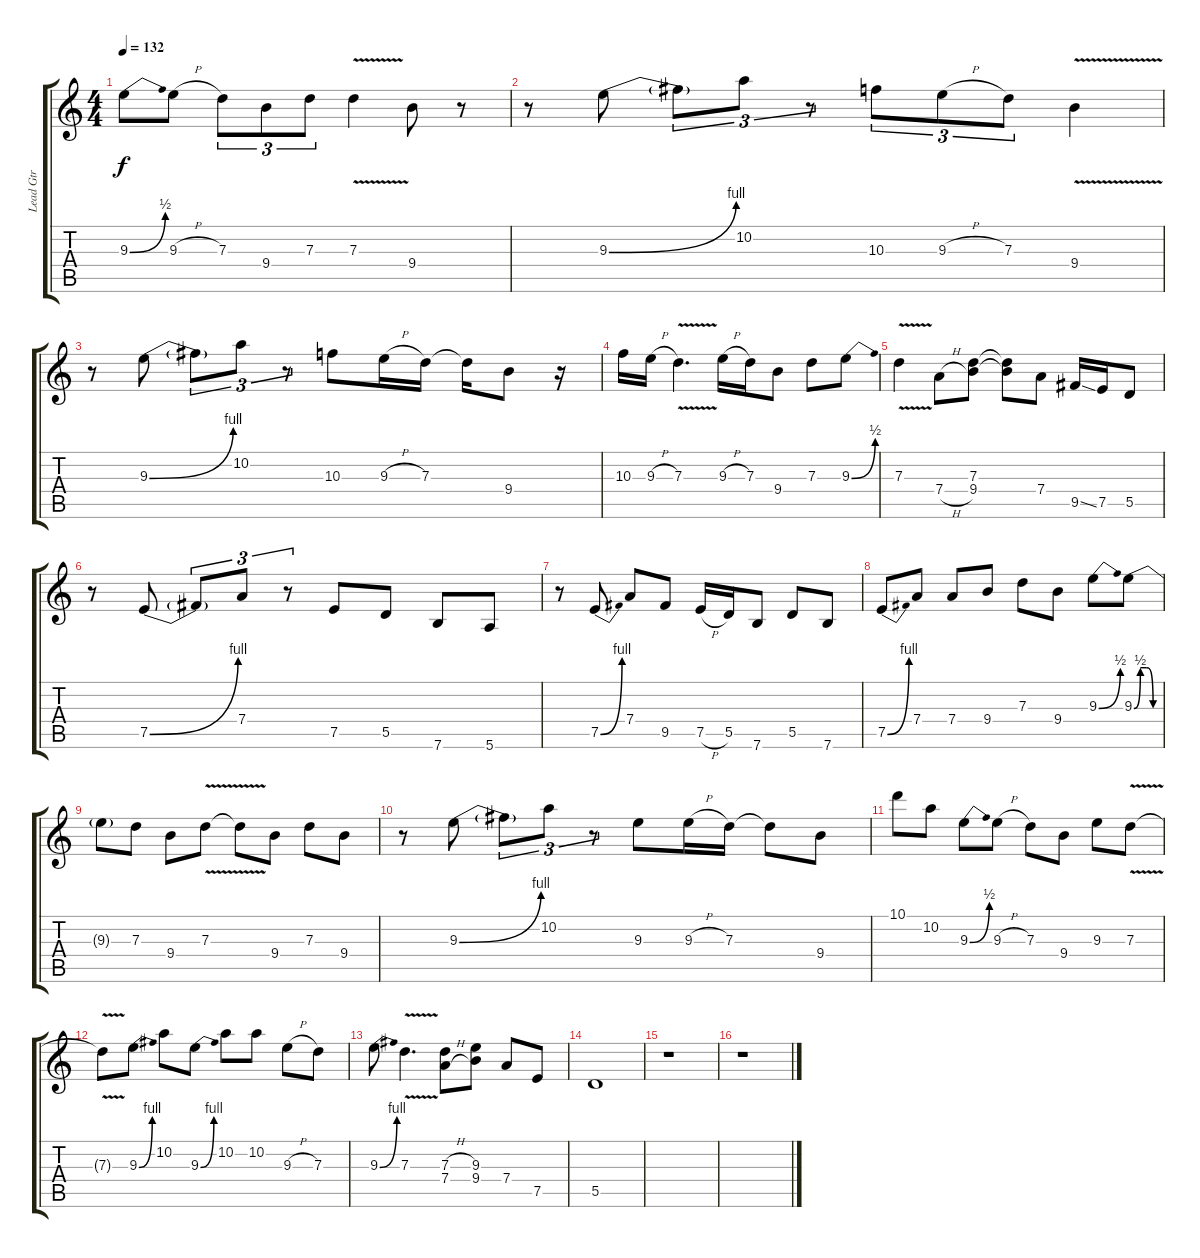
\track ("Lead Gtr" "Lead Gtr") {instrument distortionguitar}
\staff {score tabs}
\tuning (E4 B3 G3 D3 A2 E2) {hide}
\ts (4 4)
\tempo 132
\clef g2
\ks c
9.3{be (bend 0 0 60 2)}.8{dy f} 9.3{h}.8 7.3.8{tu (3 2)} 9.4.8{tu (3 2)} 7.3.8{tu (3 2)} 7.3{v}.4 9.4.8 r.8 |
r.8 9.3{be (bend 0 0 60 4)}.8 9.3{t}.8{tu (3 2)} 10.2.8{tu (3 2)} r.8{tu (3 2)} 10.3.8{tu (3 2)} 9.3{h}.8{tu (3 2)} 7.3.8{tu (3 2)} 9.4{v}.4 |
r.8 9.3{be (bend 0 0 60 4)}.8 9.3{t}.8{tu (3 2)} 10.2.8{tu (3 2)} r.8{tu (3 2)} 10.3.8 9.3{h}.16 7.3.16 7.3{t}.16 9.4.8 r.16 |
10.3.16 9.3{h}.16 7.3{v}.4{d} 9.3{h}.16 7.3.16 9.4.8 7.3.8 9.3{be (bend 0 0 60 2)}.8 |
7.3{v}.4 7.4{h}.8 (7.3 9.4).8 (7.3{t} 9.4{t}).8 7.4.8 9.5{ss}.16 7.5.16 5.5.8 |
r.8 7.5{be (bend 0 0 60 4)}.8 7.5{t}.8{tu (3 2)} 7.4.8{tu (3 2)} r.8{tu (3 2)} 7.5.8 5.5.8 7.6.8 5.6.8 |
r.8 7.5{be (bend 0 0 60 4)}.8 7.4.8 9.5.8 7.5{h}.16 5.5.16 7.6.8 5.5.8 7.6.8 |
7.5{be (bend 0 0 60 4)}.8 7.4.8 7.4.8 9.4.8 7.3.8 9.4.8 9.3{be (bend 0 0 60 2)}.8 9.3{be (custom 0 0 15 2 30 2 45 0 60 0)}.8 |
9.3{t}.8 7.3.8 9.4.8 7.3{v}.8 7.3{t}.8 9.4.8 7.3.8 9.4.8 |
r.8 9.3{be (bend 0 0 60 4)}.8 9.3{t}.8{tu (3 2)} 10.2.8{tu (3 2)} r.8{tu (3 2)} 9.3.8 9.3{h}.16 7.3.16 7.3{t}.8 9.4.8 |
10.1.8 10.2.8 9.3{be (bend 0 0 60 2)}.8 9.3{h}.8 7.3.8 9.4.8 9.3.8 7.3{v}.8 |
7.3{t}.8 9.3{be (bend 0 0 60 4)}.8 10.2.8 9.3{be (bend 0 0 60 4)}.8 10.2.8 10.2.8 9.3{h}.8 7.3.8 |
9.3{be (bend 0 0 60 4)}.8 7.3{v}.4{d} (7.3{h} 7.4{h}).8 (9.3 9.4).8 7.4.8 7.5.8 |
5.5.1 |
r.1 |
r.1
